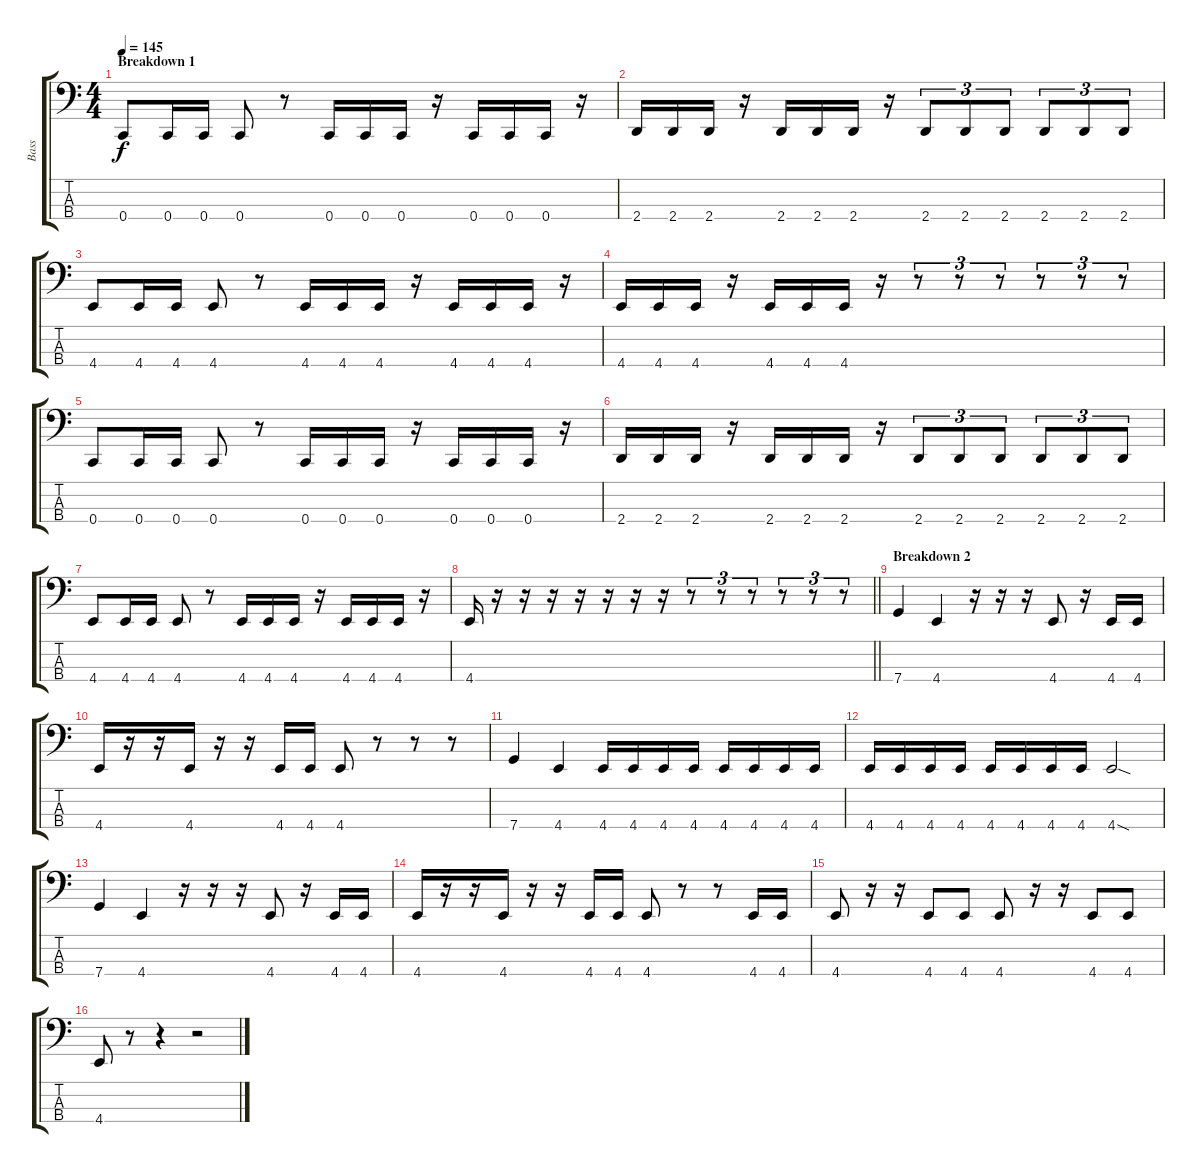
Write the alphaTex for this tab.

\track ("Bass" "Bass") {instrument electricbasspick}
\staff {score tabs}
\tuning (F2 C2 G1 C1) {hide}
\ts (4 4)
\section ("" "Breakdown 1")
\tempo 145
\clef f4
\ks c
0.4.8{dy f} 0.4.16 0.4.16 0.4.8 r.8 0.4.16 0.4.16 0.4.16 r.16 0.4.16 0.4.16 0.4.16 r.16 |
2.4.16 2.4.16 2.4.16 r.16 2.4.16 2.4.16 2.4.16 r.16 2.4.8{tu (3 2)} 2.4.8{tu (3 2)} 2.4.8{tu (3 2)} 2.4.8{tu (3 2)} 2.4.8{tu (3 2)} 2.4.8{tu (3 2)} |
4.4.8 4.4.16 4.4.16 4.4.8 r.8 4.4.16 4.4.16 4.4.16 r.16 4.4.16 4.4.16 4.4.16 r.16 |
4.4.16 4.4.16 4.4.16 r.16 4.4.16 4.4.16 4.4.16 r.16 r.8{tu (3 2)} r.8{tu (3 2)} r.8{tu (3 2)} r.8{tu (3 2)} r.8{tu (3 2)} r.8{tu (3 2)} |
0.4.8 0.4.16 0.4.16 0.4.8 r.8 0.4.16 0.4.16 0.4.16 r.16 0.4.16 0.4.16 0.4.16 r.16 |
2.4.16 2.4.16 2.4.16 r.16 2.4.16 2.4.16 2.4.16 r.16 2.4.8{tu (3 2)} 2.4.8{tu (3 2)} 2.4.8{tu (3 2)} 2.4.8{tu (3 2)} 2.4.8{tu (3 2)} 2.4.8{tu (3 2)} |
4.4.8 4.4.16 4.4.16 4.4.8 r.8 4.4.16 4.4.16 4.4.16 r.16 4.4.16 4.4.16 4.4.16 r.16 |
\barLineRight lightlight
4.4.16 r.16 r.16 r.16 r.16 r.16 r.16 r.16 r.8{tu (3 2)} r.8{tu (3 2)} r.8{tu (3 2)} r.8{tu (3 2)} r.8{tu (3 2)} r.8{tu (3 2)} |
\section ("" "Breakdown 2")
7.4.4 4.4.4 r.16 r.16 r.16 4.4.8 r.16 4.4.16 4.4.16 |
4.4.16 r.16 r.16 4.4.16 r.16 r.16 4.4.16 4.4.16 4.4.8 r.8 r.8 r.8 |
7.4.4 4.4.4 4.4.16 4.4.16 4.4.16 4.4.16 4.4.16 4.4.16 4.4.16 4.4.16 |
4.4.16 4.4.16 4.4.16 4.4.16 4.4.16 4.4.16 4.4.16 4.4.16 4.4{sod}.2 |
7.4.4 4.4.4 r.16 r.16 r.16 4.4.8 r.16 4.4.16 4.4.16 |
4.4.16 r.16 r.16 4.4.16 r.16 r.16 4.4.16 4.4.16 4.4.8 r.8 r.8 4.4.16 4.4.16 |
4.4.8 r.16 r.16 4.4.8 4.4.8 4.4.8 r.16 r.16 4.4.8 4.4.8 |
4.4.8 r.8 r.4 r.2
